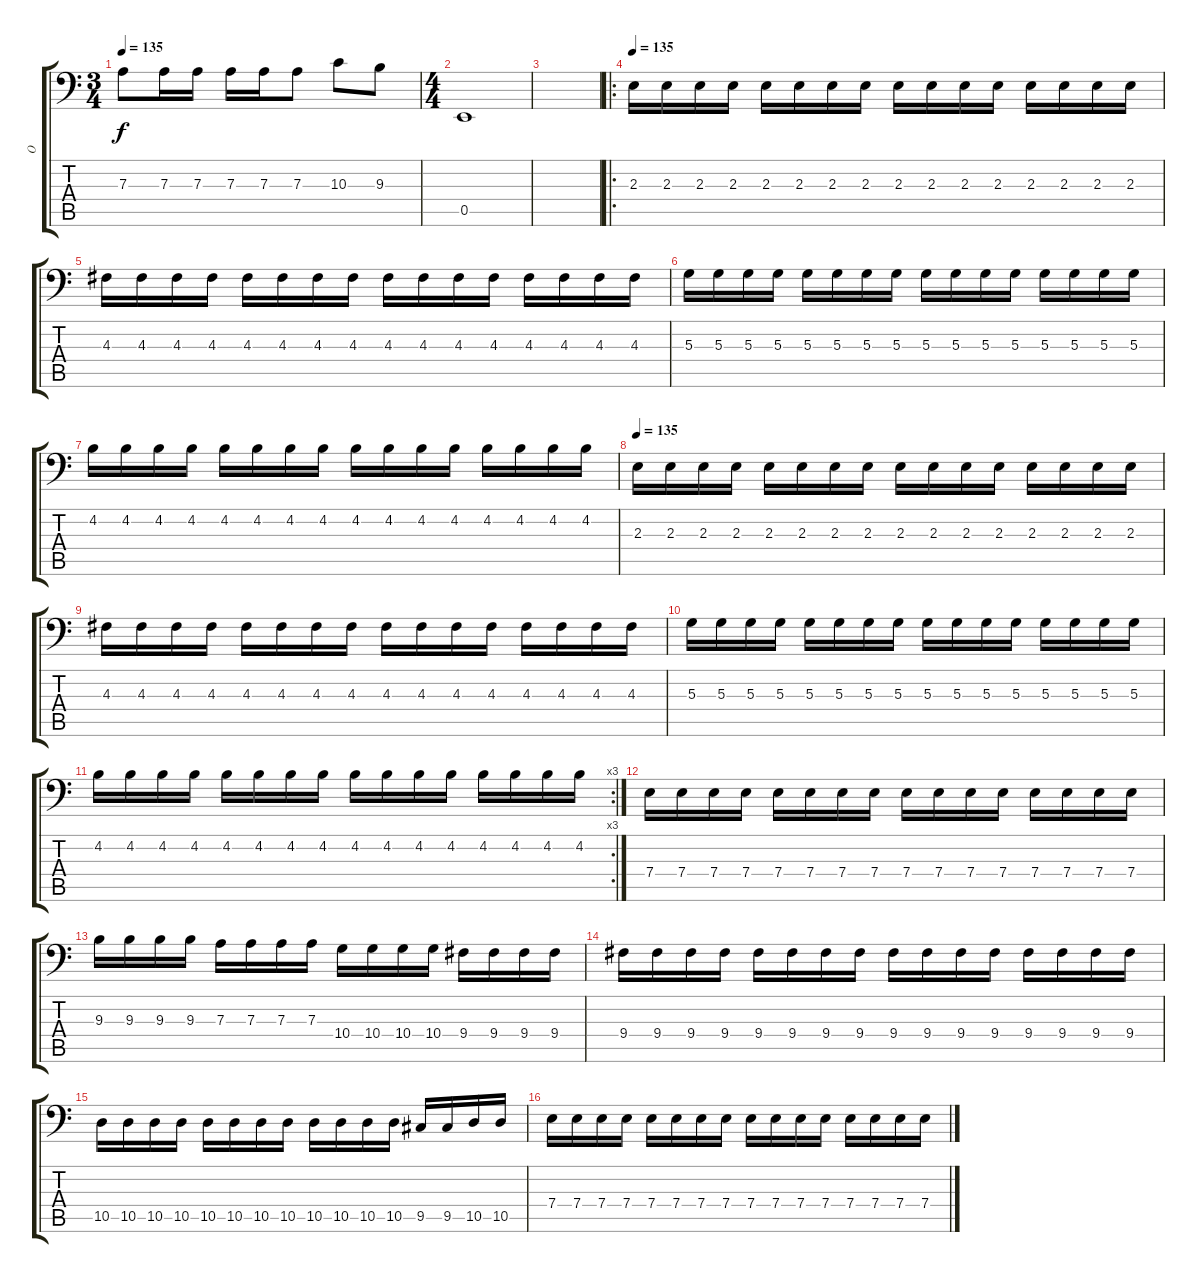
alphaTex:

\track ("O" "O") {instrument electricbassfinger}
\staff {score tabs}
\tuning (C3 G2 D2 A1 E1 B0) {hide}
\ts (3 4)
\tempo 135
\clef f4
\ks c
7.3.8{dy f} 7.3.16 7.3.16 7.3.16 7.3.16 7.3.8 10.3.8 9.3.8 |
\ts (4 4)
0.5.1 |
|
\ro
\tempo 135
2.3.16 2.3.16 2.3.16 2.3.16 2.3.16 2.3.16 2.3.16 2.3.16 2.3.16 2.3.16 2.3.16 2.3.16 2.3.16 2.3.16 2.3.16 2.3.16 |
4.3.16 4.3.16 4.3.16 4.3.16 4.3.16 4.3.16 4.3.16 4.3.16 4.3.16 4.3.16 4.3.16 4.3.16 4.3.16 4.3.16 4.3.16 4.3.16 |
5.3.16 5.3.16 5.3.16 5.3.16 5.3.16 5.3.16 5.3.16 5.3.16 5.3.16 5.3.16 5.3.16 5.3.16 5.3.16 5.3.16 5.3.16 5.3.16 |
4.2.16 4.2.16 4.2.16 4.2.16 4.2.16 4.2.16 4.2.16 4.2.16 4.2.16 4.2.16 4.2.16 4.2.16 4.2.16 4.2.16 4.2.16 4.2.16 |
\tempo 135
2.3.16 2.3.16 2.3.16 2.3.16 2.3.16 2.3.16 2.3.16 2.3.16 2.3.16 2.3.16 2.3.16 2.3.16 2.3.16 2.3.16 2.3.16 2.3.16 |
4.3.16 4.3.16 4.3.16 4.3.16 4.3.16 4.3.16 4.3.16 4.3.16 4.3.16 4.3.16 4.3.16 4.3.16 4.3.16 4.3.16 4.3.16 4.3.16 |
5.3.16 5.3.16 5.3.16 5.3.16 5.3.16 5.3.16 5.3.16 5.3.16 5.3.16 5.3.16 5.3.16 5.3.16 5.3.16 5.3.16 5.3.16 5.3.16 |
\rc 3
4.2.16 4.2.16 4.2.16 4.2.16 4.2.16 4.2.16 4.2.16 4.2.16 4.2.16 4.2.16 4.2.16 4.2.16 4.2.16 4.2.16 4.2.16 4.2.16 |
7.4.16 7.4.16 7.4.16 7.4.16 7.4.16 7.4.16 7.4.16 7.4.16 7.4.16 7.4.16 7.4.16 7.4.16 7.4.16 7.4.16 7.4.16 7.4.16 |
9.3.16 9.3.16 9.3.16 9.3.16 7.3.16 7.3.16 7.3.16 7.3.16 10.4.16 10.4.16 10.4.16 10.4.16 9.4.16 9.4.16 9.4.16 9.4.16 |
9.4.16 9.4.16 9.4.16 9.4.16 9.4.16 9.4.16 9.4.16 9.4.16 9.4.16 9.4.16 9.4.16 9.4.16 9.4.16 9.4.16 9.4.16 9.4.16 |
10.5.16 10.5.16 10.5.16 10.5.16 10.5.16 10.5.16 10.5.16 10.5.16 10.5.16 10.5.16 10.5.16 10.5.16 9.5.16 9.5.16 10.5.16 10.5.16 |
7.4.16 7.4.16 7.4.16 7.4.16 7.4.16 7.4.16 7.4.16 7.4.16 7.4.16 7.4.16 7.4.16 7.4.16 7.4.16 7.4.16 7.4.16 7.4.16
